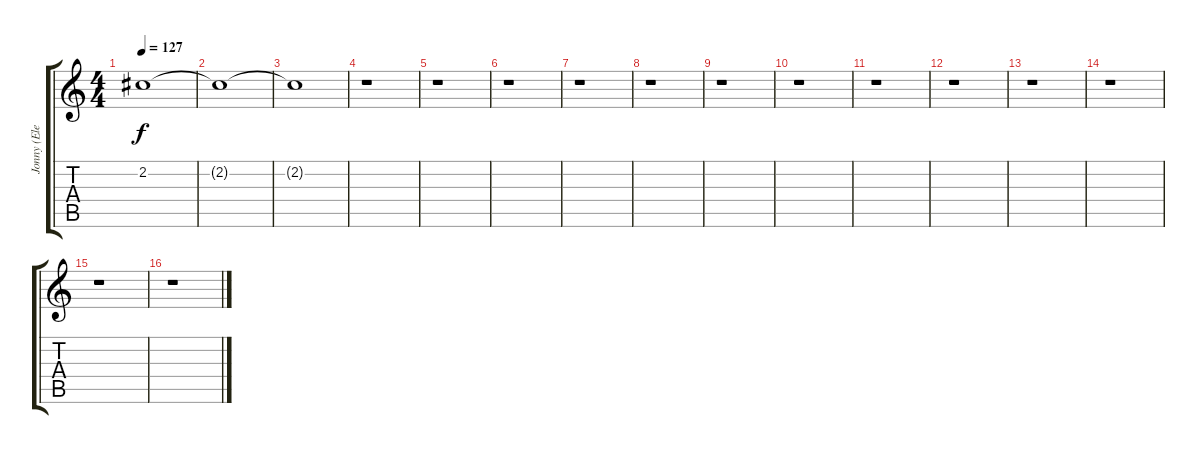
\track ("Jonny (Electric 1)" "Jonny (Ele") {instrument distortionguitar}
\staff {score tabs}
\tuning (E4 B3 G3 D3 A2 E2) {hide}
\ts (4 4)
\tempo 127
\clef g2
\ks c
2.2.1{dy f} |
2.2{t}.1 |
2.2{t}.1 |
r.1 |
r.1 |
r.1 |
r.1 |
r.1 |
r.1 |
r.1 |
r.1 |
r.1 |
r.1 |
r.1 |
r.1 |
r.1
